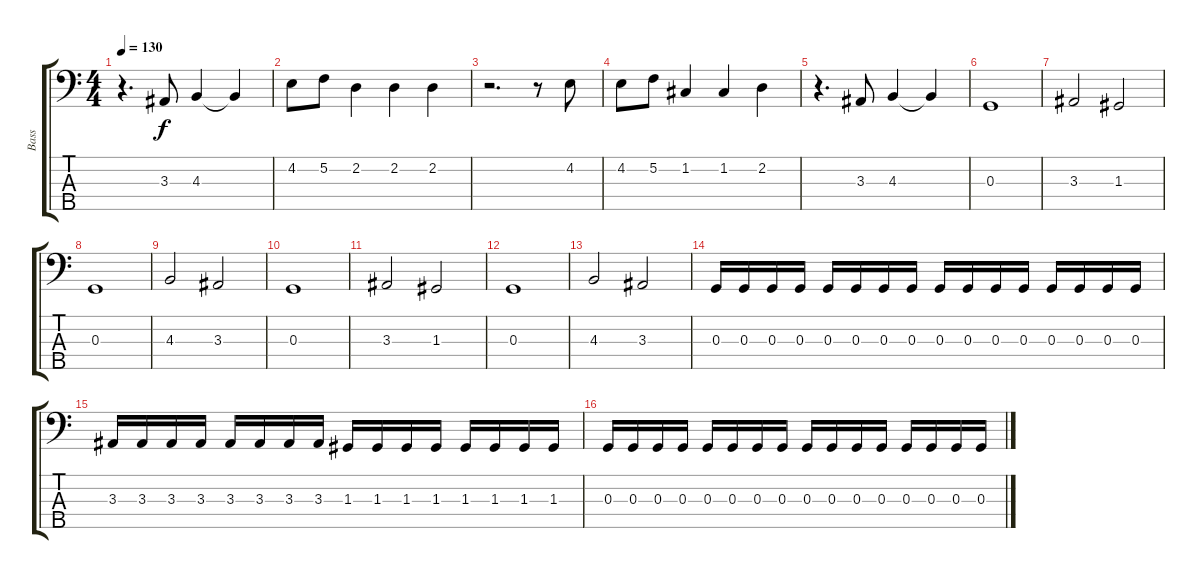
\track ("Bass" "Bass") {instrument electricbassfinger}
\staff {score tabs}
\tuning (F2 C2 G1 D1 A0) {hide}
\ts (4 4)
\tempo 130
\clef f4
\ks c
r.4{d dy f} 3.3.8 4.3.4 4.3{t}.4 |
4.2.8 5.2.8 2.2.4 2.2.4 2.2.4 |
r.2{d} r.8 4.2.8 |
4.2.8 5.2.8 1.2.4 1.2.4 2.2.4 |
r.4{d} 3.3.8 4.3.4 4.3{t}.4 |
0.3.1 |
3.3.2 1.3.2 |
0.3.1 |
4.3.2 3.3.2 |
0.3.1 |
3.3.2 1.3.2 |
0.3.1 |
4.3.2 3.3.2 |
0.3.16 0.3.16 0.3.16 0.3.16 0.3.16 0.3.16 0.3.16 0.3.16 0.3.16 0.3.16 0.3.16 0.3.16 0.3.16 0.3.16 0.3.16 0.3.16 |
3.3.16 3.3.16 3.3.16 3.3.16 3.3.16 3.3.16 3.3.16 3.3.16 1.3.16 1.3.16 1.3.16 1.3.16 1.3.16 1.3.16 1.3.16 1.3.16 |
0.3.16 0.3.16 0.3.16 0.3.16 0.3.16 0.3.16 0.3.16 0.3.16 0.3.16 0.3.16 0.3.16 0.3.16 0.3.16 0.3.16 0.3.16 0.3.16
